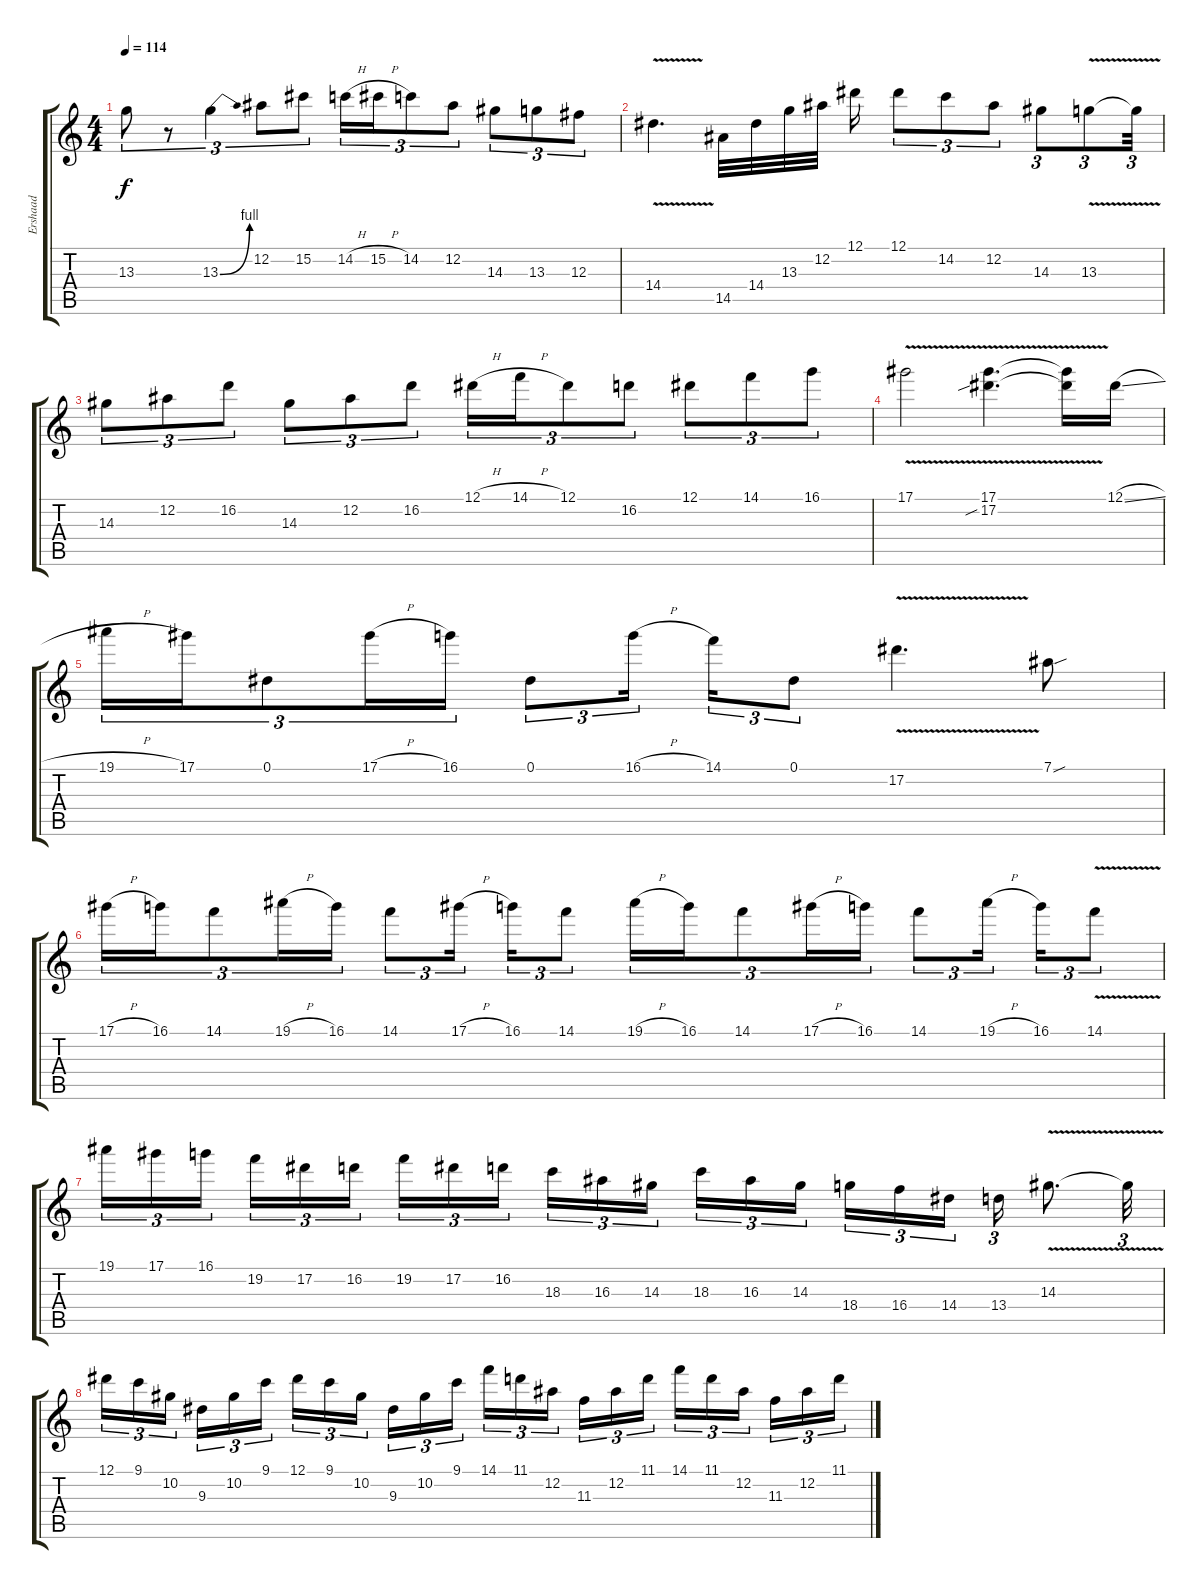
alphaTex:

\track ("Ershaad" "Ershaad") {instrument distortionguitar}
\staff {score tabs}
\tuning (Eb4 Bb3 Gb3 Db3 Ab2 Eb2) {hide}
\ts (4 4)
\tempo 114
\clef g2
\ks c
13.3.8{tu (3 2) dy f} r.8{tu (3 2)} 13.3{be (bend 0 0 60 4)}.4{tu (3 2)} 12.2.8{tu (3 2)} 15.2.8{tu (3 2)} 14.2{h}.16{tu (3 2)} 15.2{h}.16{tu (3 2)} 14.2.8{tu (3 2)} 12.2.8{tu (3 2)} 14.3.8{tu (3 2)} 13.3.8{tu (3 2)} 12.3.8{tu (3 2)} |
14.4{v}.4{d} 14.5.32 14.4.32 13.3.32 12.2.32 12.1.16 12.1.8{tu (3 2)} 14.2.8{tu (3 2)} 12.2.8{tu (3 2)} 14.3.8{tu (3 2)} 13.3{v}.8{tu (3 2)} 13.3{t}.32{tu (3 2)} |
14.3.8{tu (3 2)} 12.2.8{tu (3 2)} 16.2.8{tu (3 2)} 14.3.8{tu (3 2)} 12.2.8{tu (3 2)} 16.2.8{tu (3 2)} 12.1{h}.16{tu (3 2)} 14.1{h}.16{tu (3 2)} 12.1.8{tu (3 2)} 16.2.8{tu (3 2)} 12.1.8{tu (3 2)} 14.1.8{tu (3 2)} 16.1.8{tu (3 2)} |
17.1{v}.2 (17.1{v} 17.2{v sib}).4{d} (17.1{t} 17.2{t}).16 12.1{sl}.16 |
19.1{h}.16{tu (3 2)} 17.1.16{tu (3 2)} 0.1.8{tu (3 2)} 17.1{h}.16{tu (3 2)} 16.1.16{tu (3 2)} 0.1.8{tu (3 2)} 16.1{h}.16{tu (3 2) beam splitsecondary} 14.1.16{tu (3 2)} 0.1.8{tu (3 2)} 17.2{v}.4{d} 7.1{sou}.8 |
17.1{h}.16{tu (3 2)} 16.1.16{tu (3 2)} 14.1.8{tu (3 2)} 19.1{h}.16{tu (3 2)} 16.1.16{tu (3 2)} 14.1.8{tu (3 2)} 17.1{h}.16{tu (3 2) beam splitsecondary} 16.1.16{tu (3 2)} 14.1.8{tu (3 2)} 19.1{h}.16{tu (3 2)} 16.1.16{tu (3 2)} 14.1.8{tu (3 2)} 17.1{h}.16{tu (3 2)} 16.1.16{tu (3 2)} 14.1.8{tu (3 2)} 19.1{h}.16{tu (3 2) beam splitsecondary} 16.1.16{tu (3 2)} 14.1{v}.8{tu (3 2)} |
19.1.16{tu (3 2)} 17.1.16{tu (3 2)} 16.1.16{tu (3 2) beam splitsecondary} 19.2.16{tu (3 2)} 17.2.16{tu (3 2)} 16.2.16{tu (3 2)} 19.2.16{tu (3 2)} 17.2.16{tu (3 2)} 16.2.16{tu (3 2) beam splitsecondary} 18.3.16{tu (3 2)} 16.3.16{tu (3 2)} 14.3.16{tu (3 2)} 18.3.16{tu (3 2)} 16.3.16{tu (3 2)} 14.3.16{tu (3 2) beam splitsecondary} 18.4.16{tu (3 2)} 16.4.16{tu (3 2)} 14.4.16{tu (3 2)} 13.4.16{tu (3 2)} 14.3{v}.8{d} 14.3{t}.32{tu (3 2)} |
12.1.16{tu (3 2)} 9.1.16{tu (3 2)} 10.2.16{tu (3 2) beam splitsecondary} 9.3.16{tu (3 2)} 10.2.16{tu (3 2)} 9.1.16{tu (3 2)} 12.1.16{tu (3 2)} 9.1.16{tu (3 2)} 10.2.16{tu (3 2) beam splitsecondary} 9.3.16{tu (3 2)} 10.2.16{tu (3 2)} 9.1.16{tu (3 2)} 14.1.16{tu (3 2)} 11.1.16{tu (3 2)} 12.2.16{tu (3 2) beam splitsecondary} 11.3.16{tu (3 2)} 12.2.16{tu (3 2)} 11.1.16{tu (3 2)} 14.1.16{tu (3 2)} 11.1.16{tu (3 2)} 12.2.16{tu (3 2) beam splitsecondary} 11.3.16{tu (3 2)} 12.2.16{tu (3 2)} 11.1.16{tu (3 2)}
